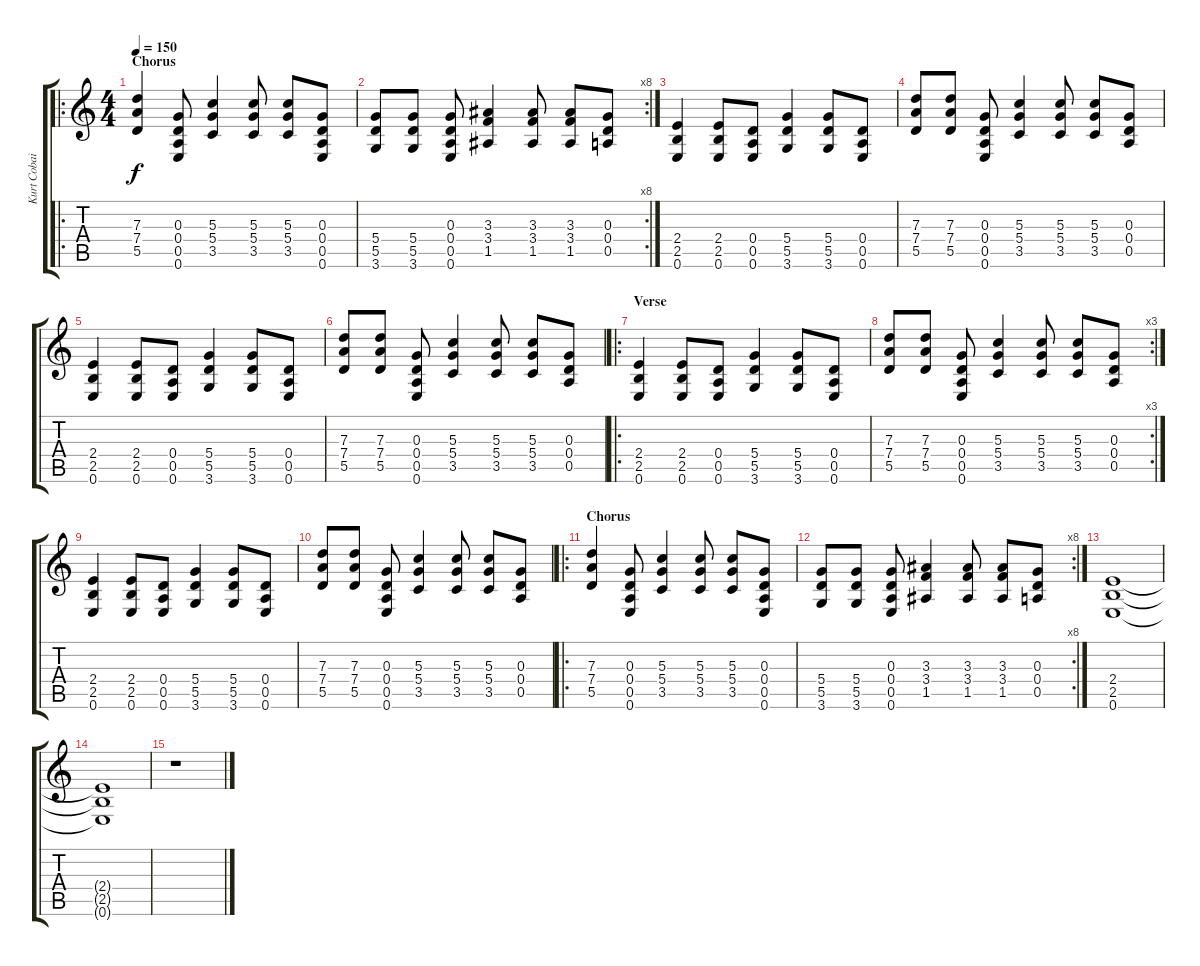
\track ("Kurt Cobain" "Kurt Cobai") {instrument distortionguitar}
\staff {score tabs}
\tuning (E4 B3 G3 D3 A2 E2) {hide}
\ro
\ts (4 4)
\section ("" "Chorus")
\tempo 150
\clef g2
\ks c
(7.3 7.4 5.5).4{dy f} (0.3 0.4 0.5 0.6).8 (5.3 5.4 3.5).4 (5.3 5.4 3.5).8 (5.3 5.4 3.5).8 (0.3 0.4 0.5 0.6).8 |
\rc 8
(5.4 5.5 3.6).8 (5.4 5.5 3.6).8 (0.3 0.4 0.5 0.6).8 (3.3 3.4 1.5).4 (3.3 3.4 1.5).8 (3.3 3.4 1.5).8 (0.3 0.4 0.5).8 |
(2.4 2.5 0.6).4 (2.4 2.5 0.6).8 (0.4 0.5 0.6).8 (5.4 5.5 3.6).4 (5.4 5.5 3.6).8 (0.4 0.5 0.6).8 |
(7.3 7.4 5.5).8 (7.3 7.4 5.5).8 (0.3 0.4 0.5 0.6).8 (5.3 5.4 3.5).4 (5.3 5.4 3.5).8 (5.3 5.4 3.5).8 (0.3 0.4 0.5).8 |
(2.4 2.5 0.6).4 (2.4 2.5 0.6).8 (0.4 0.5 0.6).8 (5.4 5.5 3.6).4 (5.4 5.5 3.6).8 (0.4 0.5 0.6).8 |
(7.3 7.4 5.5).8 (7.3 7.4 5.5).8 (0.3 0.4 0.5 0.6).8 (5.3 5.4 3.5).4 (5.3 5.4 3.5).8 (5.3 5.4 3.5).8 (0.3 0.4 0.5).8 |
\ro
\section ("" "Verse")
(2.4 2.5 0.6).4 (2.4 2.5 0.6).8 (0.4 0.5 0.6).8 (5.4 5.5 3.6).4 (5.4 5.5 3.6).8 (0.4 0.5 0.6).8 |
\rc 3
(7.3 7.4 5.5).8 (7.3 7.4 5.5).8 (0.3 0.4 0.5 0.6).8 (5.3 5.4 3.5).4 (5.3 5.4 3.5).8 (5.3 5.4 3.5).8 (0.3 0.4 0.5).8 |
(2.4 2.5 0.6).4 (2.4 2.5 0.6).8 (0.4 0.5 0.6).8 (5.4 5.5 3.6).4 (5.4 5.5 3.6).8 (0.4 0.5 0.6).8 |
(7.3 7.4 5.5).8 (7.3 7.4 5.5).8 (0.3 0.4 0.5 0.6).8 (5.3 5.4 3.5).4 (5.3 5.4 3.5).8 (5.3 5.4 3.5).8 (0.3 0.4 0.5).8 |
\ro
\section ("" "Chorus")
(7.3 7.4 5.5).4 (0.3 0.4 0.5 0.6).8 (5.3 5.4 3.5).4 (5.3 5.4 3.5).8 (5.3 5.4 3.5).8 (0.3 0.4 0.5 0.6).8 |
\rc 8
(5.4 5.5 3.6).8 (5.4 5.5 3.6).8 (0.3 0.4 0.5 0.6).8 (3.3 3.4 1.5).4 (3.3 3.4 1.5).8 (3.3 3.4 1.5).8 (0.3 0.4 0.5).8 |
(2.4 2.5 0.6).1 |
(2.4{t} 2.5{t} 0.6{t}).1 |
r.1
